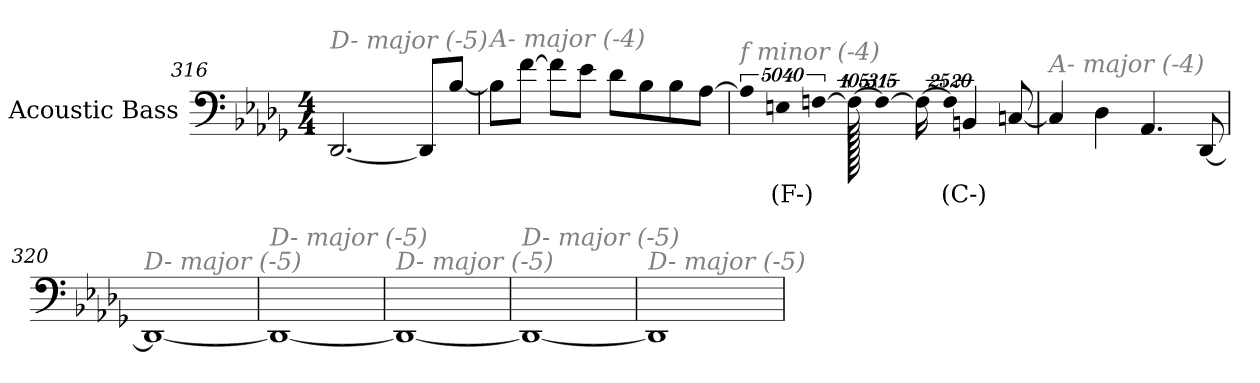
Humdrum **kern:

**kern	**text
*part1	*part1
*staff1	*staff1
*I"Acoustic Bass	*
*clefF4	*
*ITrd7c12	*
*k[b-e-a-d-g-]	*
*D-:	*
*M4/4	*
=316	=316
!LO:TX:i:color=#808080:t=D- major (-5)	!
[2.DDD-	.
8DDD-L]	.
[8BB-J	.
=317	=317
!LO:TX:i:color=#808080:t=A- major (-4)	!
8BB-L]	.
[8FJ	.
8FL]	.
8E-J	.
8D-L	.
8BB-	.
8BB-	.
[8AA-J	.
=318	=318
!LO:TX:i:color=#808080:t=f minor (-4)	!
!LO:N:vis=4	!
20160%3347AA-]	.
!LO:N:vis=4	!
20160%3347EEni	(F-)
!LO:N:vis=4	!
[20160%3347FFn	.
6720%13FF_	.
40320FF_	.
16FF_	.
!LO:N:vis=512%31	!
40320%2441FF]	.
4BBBni	(C-)
[8CCn	.
=319	=319
!LO:TX:i:color=#808080:t=A- major (-4)	!
4CC]	.
4DD-	.
4.AAA-	.
[8DDD-	.
=320	=320
!LO:TX:i:color=#808080:t=D- major (-5)	!
1DDD-_	.
=321	=321
!LO:TX:i:color=#808080:t=D- major (-5)	!
1DDD-_	.
=322	=322
!LO:TX:i:color=#808080:t=D- major (-5)	!
1DDD-_	.
=323	=323
!LO:TX:i:color=#808080:t=D- major (-5)	!
1DDD-_	.
=324	=324
!LO:TX:i:color=#808080:t=D- major (-5)	!
1DDD-]	.
=	=
*-	*-
